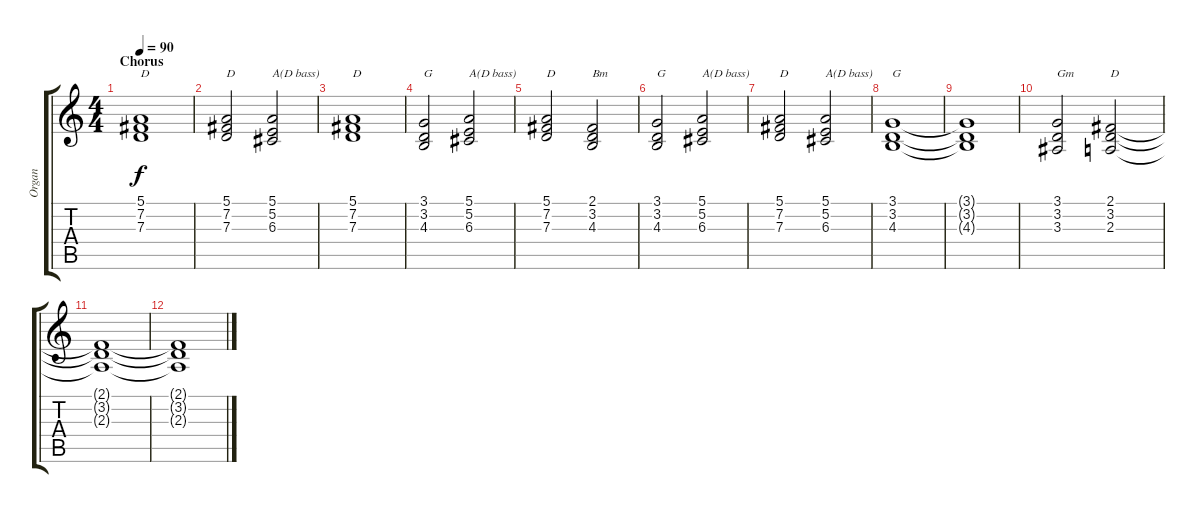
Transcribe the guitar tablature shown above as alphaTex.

\track ("Organ" "Organ") {instrument percussiveorgan}
\staff {score tabs}
\tuning (E4 B3 G3 D3 A2 E2) {hide}
\ts (4 4)
\section ("" "Chorus")
\tempo 90
\clef g2
\ks c
(5.1 7.2 7.3).1{txt "D" dy f} |
(5.1 7.2 7.3).2{txt "D"} (5.1 5.2 6.3).2{txt "A(D bass)"} |
(5.1 7.2 7.3).1{txt "D"} |
(3.1 3.2 4.3).2{txt "G"} (5.1 5.2 6.3).2{txt "A(D bass)"} |
(5.1 7.2 7.3).2{txt "D"} (2.1 3.2 4.3).2{txt "Bm"} |
(3.1 3.2 4.3).2{txt "G"} (5.1 5.2 6.3).2{txt "A(D bass)"} |
(5.1 7.2 7.3).2{txt "D"} (5.1 5.2 6.3).2{txt "A(D bass)"} |
(3.1 3.2 4.3).1{txt "G"} |
(3.1{t} 3.2{t} 4.3{t}).1 |
(3.1 3.2 3.3).2{txt "Gm"} (2.1 3.2 2.3).2{txt "D"} |
(2.1{t} 3.2{t} 2.3{t}).1 |
(2.1{t} 3.2{t} 2.3{t}).1
